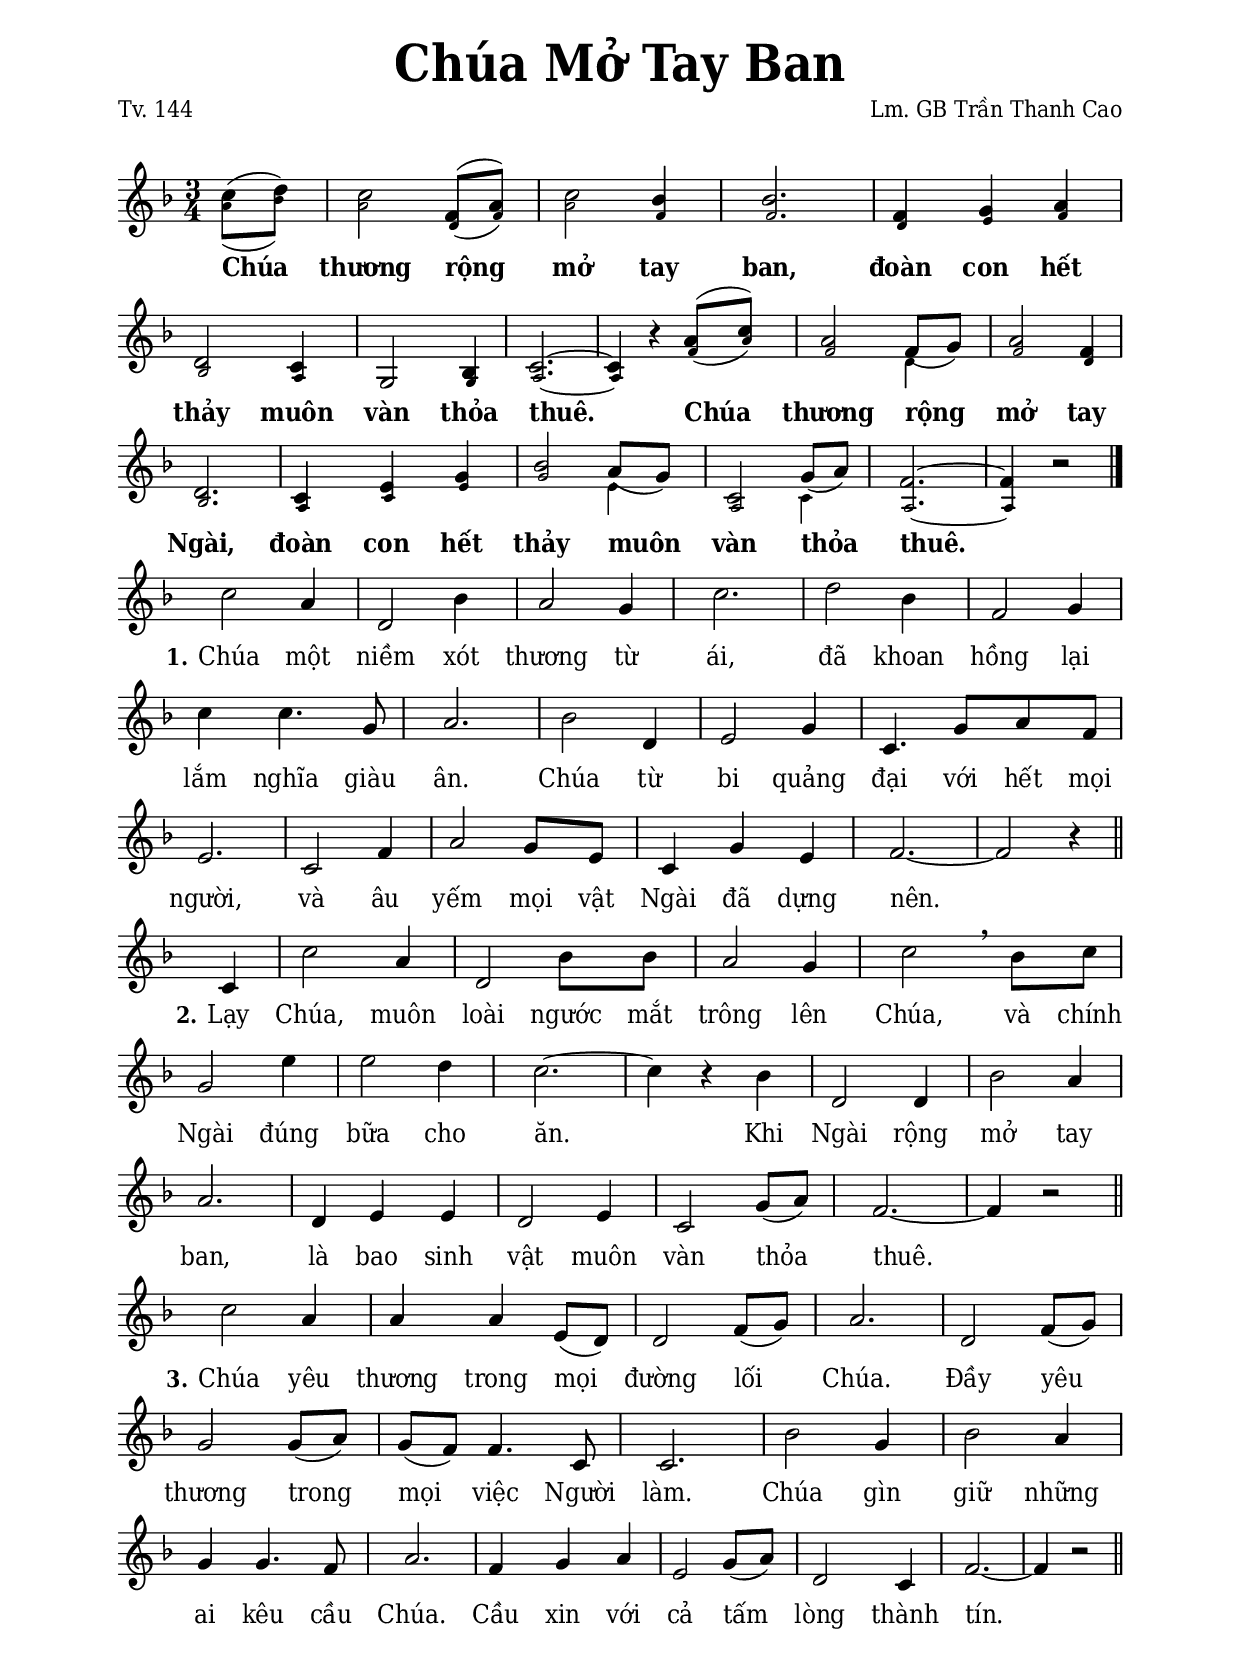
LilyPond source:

% Cài đặt chung
\version "2.22.1"
\include "english.ly"

\header {
  title = \markup { \fontsize #3 "Chúa Mở Tay Ban" }
  poet = "Tv. 144"
  composer = "Lm. GB Trần Thanh Cao"
  arranger = " "
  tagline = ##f
}

% Nhạc điệp khúc
nhacDiepKhucSop = \relative c'' {
  \partial 4 c8 _(d) |
  c2 f,8 _(a) |
  c2 bf4 |
  bf2. |
  f4 g a |
  d,2 c4 |
  g2 bf4 |
  c2. ~ |
  c4 r a'8 _(c) |
  a2 f8 _(g) |
  a2 f4 |
  d2. |
  c4 e g |
  bf2 a8 _(g) |
  c,2 g'8 _(a) |
  f2. ~ |
  f4 r2 \bar "|."
}

nhacDiepKhucBas = \relative c'' {
  \partial 4 a8 ^(bf) |
  a2 d,8 ^(f) |
  a2 f4 |
  f2. |
  d4 e f |
  bf,2 a4 |
  g2 g4 |
  a2. ~ |
  a4 r f'8 ^(a) |
  f2 d4 |
  f2 d4 |
  bf2. |
  a4 c e |
  g2 e4 |
  a,2 c4 |
  a2. ~ |
  a4 r2
}

% Nhạc phiên khúc
nhacPhienKhucMot = \relative c'' {
  c2 a4 |
  d,2 bf'4 |
  a2 g4 |
  c2. |
  d2 bf4 |
  f2 g4 |
  c4 c4. g8 |
  a2. |
  bf2 d,4 |
  e2 g4 |
  c,4. g'8 a f |
  e2. |
  c2 f4 |
  a2 g8 e |
  c4 g' e |
  f2. ~ |
  f2 r4 \bar "||"
}

nhacPhienKhucHai = \relative c' {
  \partial 4 c4 |
  c'2 a4 |
  d,2 bf'8 bf |
  a2 g4 |
  c2 \breathe bf8 c |
  g2 e'4 |
  e2 d4 |
  c2. ~ |
  c4 r bf |
  d,2 d4 |
  bf'2 a4 |
  a2. |
  d,4 e e |
  d2 e4 |
  c2 g'8 (a) |
  f2. ~ |
  f4 r2 \bar "||"
}

nhacPhienKhucBa = \relative c'' {
  c2 a4 |
  a a e8 (d) |
  d2 f8 (g) |
  a2. |
  d,2 f8 (g) |
  g2 g8 (a) |
  g (f) f4. c8 |
  c2. |
  bf'2 g4 |
  bf2 a4 |
  g g4. f8 |
  a2. |
  f4 g a |
  e2 g8 (a) |
  d,2 c4 |
  f2. ~ |
  f4 r2 \bar "||"
}

% Lời điệp khúc
loiDiepKhuc = \lyricmode {
  Chúa thương rộng mở tay ban,
  đoàn con hết thảy muôn vàn thỏa thuê.
  Chúa thương rộng mở tay Ngài,
  đoàn con hết thảy muôn vàn thỏa thuê.
}

% Lời phiên khúc
loiPhienKhucMot = \lyricmode {
  \set stanza = #"1."
  Chúa một niềm xót thương từ ái,
  đã khoan hồng lại lắm nghĩa giàu ân.
  Chúa từ bi quảng đại với hết mọi người,
  và âu yếm mọi vật Ngài đã dựng nên.
}

loiPhienKhucHai = \lyricmode {
  \set stanza = #"2."
  Lạy Chúa, muôn loài ngước mắt trông lên Chúa,
  và chính Ngài đúng bữa cho ăn.
  Khi Ngài rộng mở tay ban,
  là bao sinh vật muôn vàn thỏa thuê.
}

loiPhienKhucBa = \lyricmode {
  \set stanza = #"3."
  Chúa yêu thương trong mọi đường lối Chúa.
  Đầy yêu thương trong mọi việc Người làm.
  Chúa gìn giữ những ai kêu cầu Chúa.
  Cầu xin với cả tấm lòng thành tín.
}


% Dàn trang
\paper {
  #(set-paper-size "a4")
  top-margin = 10\mm
  bottom-margin = 10\mm
  left-margin = 20\mm
  right-margin = 20\mm
  indent = #0
  #(define fonts
    (make-pango-font-tree
      "Deja Vu Serif Condensed"
      "Deja Vu Serif Condensed"
      "Deja Vu Serif Condensed"
      (/ 20 20)))
  page-count = #1
  system-system-spacing = #'((basic-distance . 11.5)
                             (minimum-distance . 11.5)
                             (padding . 1))
  score-system-spacing = #'((basic-distance . 11.5)
                             (minimum-distance . 11.5)
                             (padding . 1))
}

% Thiết lập tông và nhịp
TongNhip = { \key f \major \time 3/4 }

% Đổi kích thước nốt cho bè phụ
notBePhu =
#(define-music-function (font-size music) (number? ly:music?)
   (for-some-music
     (lambda (m)
       (if (music-is-of-type? m 'rhythmic-event)
           (begin
             (set! (ly:music-property m 'tweaks)
                   (cons `(font-size . ,font-size)
                         (ly:music-property m 'tweaks)))
             #t)
           #f))
     music)
   music)

\score {
  \new ChoirStaff <<
    \new Staff = diepKhuc \with {
        \consists "Merge_rests_engraver"
        %\magnifyStaff #(magstep +1)
        printPartCombineTexts = ##f
      }
      <<
      \new Voice \TongNhip \partCombine 
        \nhacDiepKhucSop
        \notBePhu -3 { \nhacDiepKhucBas }
      \new NullVoice = nhacThamChieu \nhacDiepKhucSop
      \new Lyrics \with {
          \override VerticalAxisGroup.
            nonstaff-relatedstaff-spacing.padding = #0.5
          \override VerticalAxisGroup.
            nonstaff-unrelatedstaff-spacing.padding = #1
        }
        \lyricsto nhacThamChieu \loiDiepKhuc
      >>
  >>
  \layout {
    \override Lyrics.LyricText.font-series = #'bold
    %\override Lyrics.LyricText.font-size = #+2
    \override Lyrics.LyricSpace.minimum-distance = #3.0
    \override Score.BarNumber.break-visibility = ##(#f #f #f)
    \override Score.SpacingSpanner.uniform-stretching = ##t
  }
}

\score {
  \new ChoirStaff <<
    \new Staff = phienKhuc \with {
        %\magnifyStaff #(magstep +1)
      }
      <<
      \new Voice = beSop {
        \key f \major \time 3/4 \nhacPhienKhucMot
      }
    >>
    \new Lyrics \with {
          \override VerticalAxisGroup.
            nonstaff-relatedstaff-spacing.padding = #1.2
          \override VerticalAxisGroup.
            nonstaff-unrelatedstaff-spacing.padding = #1
        }
        \lyricsto beSop \loiPhienKhucMot
  >>
  \layout {
    \override Staff.TimeSignature.transparent = ##t
    %\override Lyrics.LyricText.font-size = #+2
    \override Lyrics.LyricSpace.minimum-distance = #2.5
    \override Score.BarNumber.break-visibility = ##(#f #f #f)
    \override Score.SpacingSpanner.uniform-stretching = ##t
  }
}

\score {
  \new ChoirStaff <<
    \new Staff = phienKhuc \with {
        %\magnifyStaff #(magstep +1)
      }
      <<
      \new Voice = beSop {
        \key f \major \time 3/4 \nhacPhienKhucHai
      }
    >>
    \new Lyrics \with {
          \override VerticalAxisGroup.
            nonstaff-relatedstaff-spacing.padding = #1.2
          \override VerticalAxisGroup.
            nonstaff-unrelatedstaff-spacing.padding = #1
        }
        \lyricsto beSop \loiPhienKhucHai
  >>
  \layout {
    \override Staff.TimeSignature.transparent = ##t
    %\override Lyrics.LyricText.font-size = #+2
    \override Lyrics.LyricSpace.minimum-distance = #2.5
    \override Score.BarNumber.break-visibility = ##(#f #f #f)
    \override Score.SpacingSpanner.uniform-stretching = ##t
  }
}

\score {
  \new ChoirStaff <<
    \new Staff = phienKhuc \with {
        %\magnifyStaff #(magstep +1)
      }
      <<
      \new Voice = beSop {
        \key f \major \time 3/4 \nhacPhienKhucBa
      }
    >>
    \new Lyrics \with {
          \override VerticalAxisGroup.
            nonstaff-relatedstaff-spacing.padding = #1.2
          \override VerticalAxisGroup.
            nonstaff-unrelatedstaff-spacing.padding = #1
        }
        \lyricsto beSop \loiPhienKhucBa
  >>
  \layout {
    \override Staff.TimeSignature.transparent = ##t
    %\override Lyrics.LyricText.font-size = #+2
    \override Lyrics.LyricSpace.minimum-distance = #2.5
    \override Score.BarNumber.break-visibility = ##(#f #f #f)
    \override Score.SpacingSpanner.uniform-stretching = ##t
  }
}